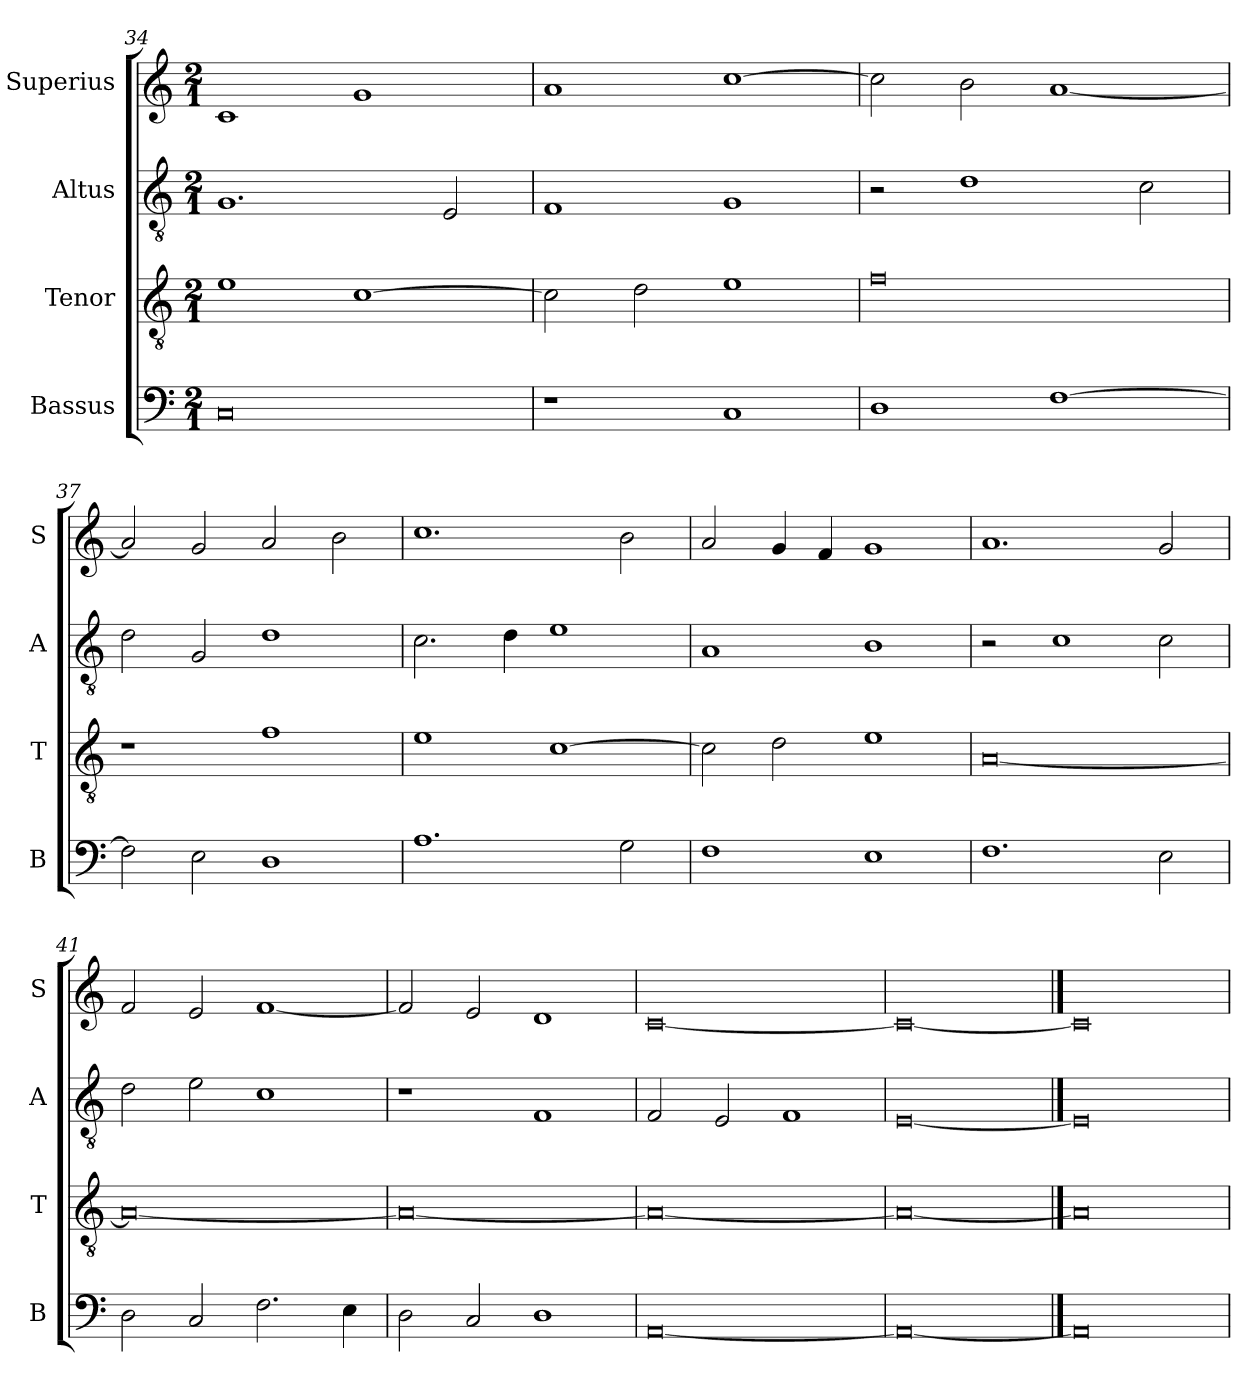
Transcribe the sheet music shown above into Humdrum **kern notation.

**kern	**kern	**kern	**kern
*part4	*part3	*part2	*part1
*staff4	*staff3	*staff2	*staff1
*I"Bassus	*I"Tenor	*I"Altus	*I"Superius
*I'B	*I'T	*I'A	*I'S
*clefF4	*clefGv2	*clefGv2	*clefG2
*k[]	*k[]	*k[]	*k[]
*C:	*C:	*C:	*C:
*M2/1	*M2/1	*M2/1	*M2/1
=34	=34	=34	=34
0C	1e	1.G	1c
.	[1c	.	1g
.	.	2E	.
=35	=35	=35	=35
1r	2c]	1F	1a
.	2d	.	.
1C	1e	1G	[1cc
=36	=36	=36	=36
1D	0f	2r	2cc]
.	.	1d	2b
[1F	.	.	[1a
.	.	2c	.
=37	=37	=37	=37
2F]	1r	2d	2a]
2E	.	2G	2g
1D	1f	1d	2a
.	.	.	2b
=38	=38	=38	=38
1.A	1e	2.c	1.cc
.	.	4d	.
.	[1c	1e	.
2G	.	.	2b
=39	=39	=39	=39
1F	2c]	1A	2a
.	2d	.	4g
.	.	.	4f
1E	1e	1B	1g
=40	=40	=40	=40
1.F	[0A	2r	1.a
.	.	1c	.
2E	.	2c	2g
=41	=41	=41	=41
2D	0A_	2d	2f
2C	.	2e	2e
2.F	.	1c	[1f
4E	.	.	.
=42	=42	=42	=42
2D	0A_	1r	2f]
2C	.	.	2e
1D	.	1F	1d
=43	=43	=43	=43
[0AA	0A_	2F	[0c
.	.	2E	.
.	.	1F	.
=44	=44	=44	=44
0AA_	0A_	[0E	0c_
==45	==45	==45	==45
0AA]	0A]	0E]	0c]
=	=	=	=
*-	*-	*-	*-
